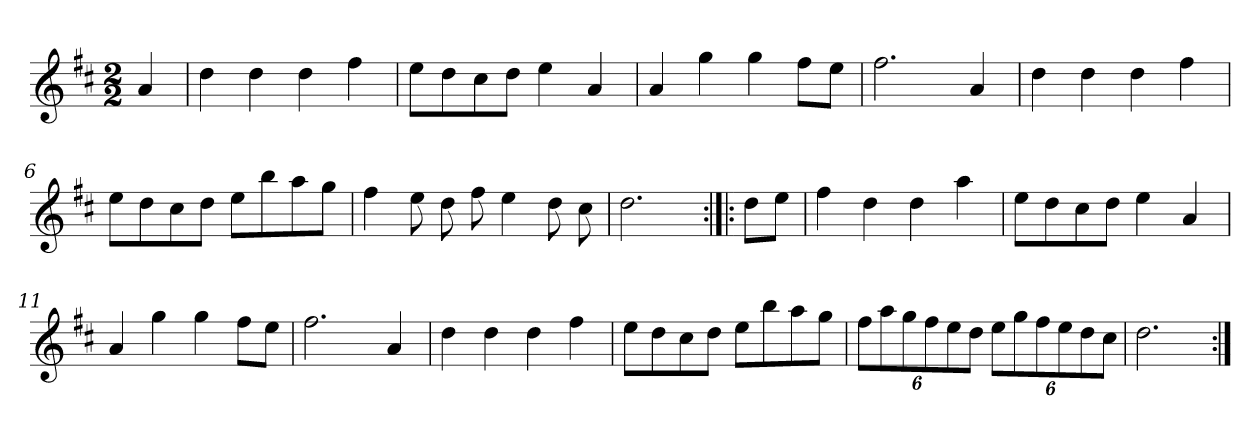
**kern
*part1
*staff1
*clefG2
*k[f#c#]
*D:
*M2/2
*MM120
=
4a
=1
4dd
4dd
4dd
4ff#
=2
8ee\L
8dd\
8cc#\
8dd\J
4ee
4a
=3
4a
4gg
4gg
8ff#\L
8ee\J
=4
2.ff#
4a
=5
4dd
4dd
4dd
4ff#
=6
8ee\L
8dd\
8cc#\
8dd\J
8ee\L
8bb\
8aa\
8gg\J
=7
4ff#
8ee
8dd
8ff#
4ee
8dd
8cc#
=8
2.dd
=:|!|:
8dd\L
8ee\J
=9
4ff#
4dd
4dd
4aa
=10
8ee\L
8dd\
8cc#\
8dd\J
4ee
4a
=11
4a
4gg
4gg
8ff#\L
8ee\J
=12
2.ff#
4a
=13
4dd
4dd
4dd
4ff#
=14
8ee\L
8dd\
8cc#\
8dd\J
8ee\L
8bb\
8aa\
8gg\J
=15
12ff#\L
12aa\
12gg\
12ff#\
12ee\
12dd\J
12ee\L
12gg\
12ff#\
12ee\
12dd\
12cc#\J
=16
2.dd
=:|!
*-
